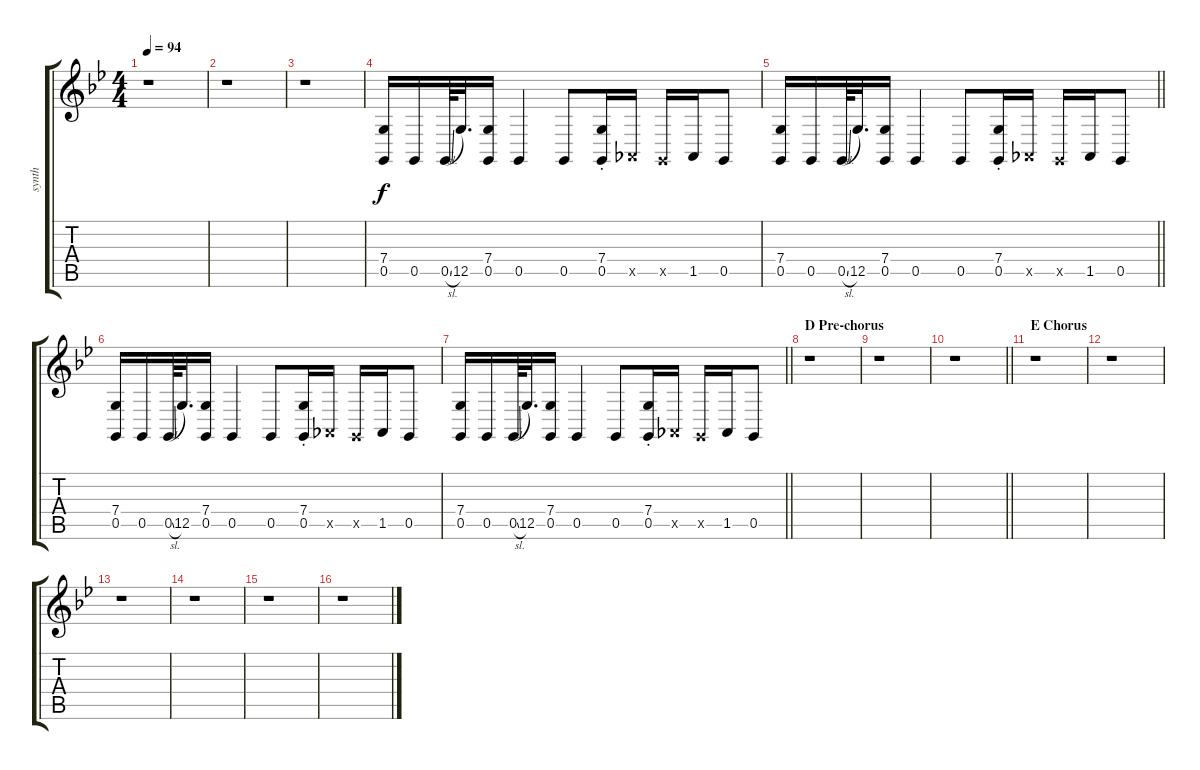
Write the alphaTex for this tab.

\track ("synth" "synth") {instrument lead8bassandlead}
\staff {score tabs}
\tuning (D4 A3 F3 C3 G2 C2) {hide}
\ts (4 4)
\tempo 94
\clef g2
\ks gminor
r.1{dy f} |
r.1 |
r.1 |
(7.4 0.5).16{instrument lead8bassandlead} 0.5.16 0.5{sl}.64{instrument contrabass} 12.5.32{d} (7.4 0.5).16{instrument lead8bassandlead} 0.5.4{instrument rockorgan} 0.5.8 (7.4{st} 0.5).16 1.5{x}.16 0.5{x}.16 1.5.16 0.5.8 |
\barLineRight lightlight
(7.4 0.5).16{instrument lead8bassandlead} 0.5.16 0.5{sl}.64{instrument contrabass} 12.5.32{d} (7.4 0.5).16{instrument lead8bassandlead} 0.5.4{instrument rockorgan} 0.5.8 (7.4{st} 0.5).16 1.5{x}.16 0.5{x}.16 1.5.16 0.5.8 |
(7.4 0.5).16{instrument lead8bassandlead} 0.5.16 0.5{sl}.64{instrument contrabass} 12.5.32{d} (7.4 0.5).16{instrument lead8bassandlead} 0.5.4{instrument rockorgan} 0.5.8 (7.4{st} 0.5).16 1.5{x}.16 0.5{x}.16 1.5.16 0.5.8 |
\barLineRight lightlight
(7.4 0.5).16{instrument lead8bassandlead} 0.5.16 0.5{sl}.64{instrument contrabass} 12.5.32{d} (7.4 0.5).16{instrument lead8bassandlead} 0.5.4{instrument rockorgan} 0.5.8 (7.4{st} 0.5).16 1.5{x}.16 0.5{x}.16 1.5.16 0.5.8 |
\section ("" "D Pre-chorus")
r.1 |
r.1 |
\barLineRight lightlight
r.1 |
\section ("" "E Chorus")
r.1 |
r.1 |
r.1 |
r.1 |
r.1 |
r.1
